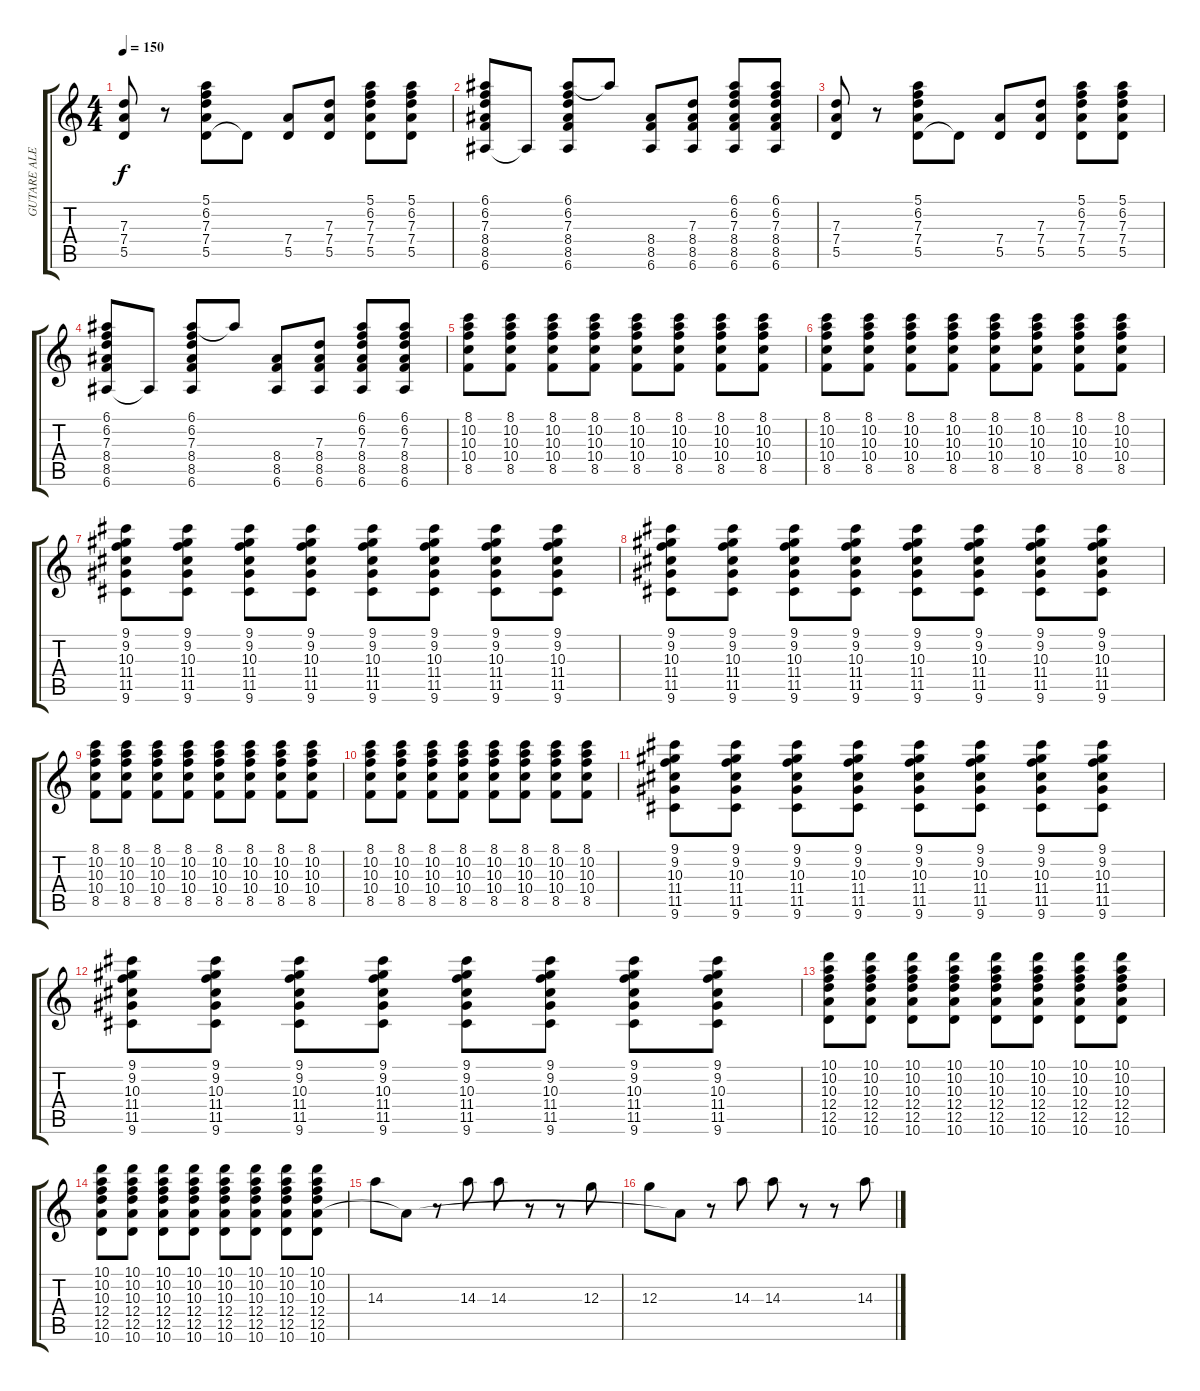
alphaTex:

\track ("GUTARE ALEX" "GUTARE ALE") {instrument electricguitarjazz}
\staff {score tabs}
\tuning (E4 B3 G3 D3 A2 E2) {hide}
\ts (4 4)
\tempo 150
\clef g2
\ks c
(7.3 7.4 5.5).8{dy f} r.8 (5.1 6.2 7.3 7.4 5.5).8 5.5{t}.8 (7.4 5.5).8 (7.3 7.4 5.5).8 (5.1 6.2 7.3 7.4 5.5).8 (5.1 6.2 7.3 7.4 5.5).8 |
(6.1 6.2 7.3 8.4 8.5 6.6).8 6.6{t}.8 (6.1 6.2 7.3 8.4 8.5 6.6).8 6.1{t}.8 (8.4 8.5 6.6).8 (7.3 8.4 8.5 6.6).8 (6.1 6.2 7.3 8.4 8.5 6.6).8 (6.1 6.2 7.3 8.4 8.5 6.6).8 |
(7.3 7.4 5.5).8 r.8 (5.1 6.2 7.3 7.4 5.5).8 5.5{t}.8 (7.4 5.5).8 (7.3 7.4 5.5).8 (5.1 6.2 7.3 7.4 5.5).8 (5.1 6.2 7.3 7.4 5.5).8 |
(6.1 6.2 7.3 8.4 8.5 6.6).8 6.6{t}.8 (6.1 6.2 7.3 8.4 8.5 6.6).8 6.1{t}.8 (8.4 8.5 6.6).8 (7.3 8.4 8.5 6.6).8 (6.1 6.2 7.3 8.4 8.5 6.6).8 (6.1 6.2 7.3 8.4 8.5 6.6).8 |
(8.1 10.2 10.3 10.4 8.5).8 (8.1 10.2 10.3 10.4 8.5).8 (8.1 10.2 10.3 10.4 8.5).8 (8.1 10.2 10.3 10.4 8.5).8 (8.1 10.2 10.3 10.4 8.5).8 (8.1 10.2 10.3 10.4 8.5).8 (8.1 10.2 10.3 10.4 8.5).8 (8.1 10.2 10.3 10.4 8.5).8 |
(8.1 10.2 10.3 10.4 8.5).8 (8.1 10.2 10.3 10.4 8.5).8 (8.1 10.2 10.3 10.4 8.5).8 (8.1 10.2 10.3 10.4 8.5).8 (8.1 10.2 10.3 10.4 8.5).8 (8.1 10.2 10.3 10.4 8.5).8 (8.1 10.2 10.3 10.4 8.5).8 (8.1 10.2 10.3 10.4 8.5).8 |
(9.1 9.2 10.3 11.4 11.5 9.6).8 (9.1 9.2 10.3 11.4 11.5 9.6).8 (9.1 9.2 10.3 11.4 11.5 9.6).8 (9.1 9.2 10.3 11.4 11.5 9.6).8 (9.1 9.2 10.3 11.4 11.5 9.6).8 (9.1 9.2 10.3 11.4 11.5 9.6).8 (9.1 9.2 10.3 11.4 11.5 9.6).8 (9.1 9.2 10.3 11.4 11.5 9.6).8 |
(9.1 9.2 10.3 11.4 11.5 9.6).8 (9.1 9.2 10.3 11.4 11.5 9.6).8 (9.1 9.2 10.3 11.4 11.5 9.6).8 (9.1 9.2 10.3 11.4 11.5 9.6).8 (9.1 9.2 10.3 11.4 11.5 9.6).8 (9.1 9.2 10.3 11.4 11.5 9.6).8 (9.1 9.2 10.3 11.4 11.5 9.6).8 (9.1 9.2 10.3 11.4 11.5 9.6).8 |
(8.1 10.2 10.3 10.4 8.5).8 (8.1 10.2 10.3 10.4 8.5).8 (8.1 10.2 10.3 10.4 8.5).8 (8.1 10.2 10.3 10.4 8.5).8 (8.1 10.2 10.3 10.4 8.5).8 (8.1 10.2 10.3 10.4 8.5).8 (8.1 10.2 10.3 10.4 8.5).8 (8.1 10.2 10.3 10.4 8.5).8 |
(8.1 10.2 10.3 10.4 8.5).8 (8.1 10.2 10.3 10.4 8.5).8 (8.1 10.2 10.3 10.4 8.5).8 (8.1 10.2 10.3 10.4 8.5).8 (8.1 10.2 10.3 10.4 8.5).8 (8.1 10.2 10.3 10.4 8.5).8 (8.1 10.2 10.3 10.4 8.5).8 (8.1 10.2 10.3 10.4 8.5).8 |
(9.1 9.2 10.3 11.4 11.5 9.6).8 (9.1 9.2 10.3 11.4 11.5 9.6).8 (9.1 9.2 10.3 11.4 11.5 9.6).8 (9.1 9.2 10.3 11.4 11.5 9.6).8 (9.1 9.2 10.3 11.4 11.5 9.6).8 (9.1 9.2 10.3 11.4 11.5 9.6).8 (9.1 9.2 10.3 11.4 11.5 9.6).8 (9.1 9.2 10.3 11.4 11.5 9.6).8 |
(9.1 9.2 10.3 11.4 11.5 9.6).8 (9.1 9.2 10.3 11.4 11.5 9.6).8 (9.1 9.2 10.3 11.4 11.5 9.6).8 (9.1 9.2 10.3 11.4 11.5 9.6).8 (9.1 9.2 10.3 11.4 11.5 9.6).8 (9.1 9.2 10.3 11.4 11.5 9.6).8 (9.1 9.2 10.3 11.4 11.5 9.6).8 (9.1 9.2 10.3 11.4 11.5 9.6).8 |
(10.1 10.2 10.3 12.4 12.5 10.6).8 (10.1 10.2 10.3 12.4 12.5 10.6).8 (10.1 10.2 10.3 12.4 12.5 10.6).8 (10.1 10.2 10.3 12.4 12.5 10.6).8 (10.1 10.2 10.3 12.4 12.5 10.6).8 (10.1 10.2 10.3 12.4 12.5 10.6).8 (10.1 10.2 10.3 12.4 12.5 10.6).8 (10.1 10.2 10.3 12.4 12.5 10.6).8 |
(10.1 10.2 10.3 12.4 12.5 10.6).8 (10.1 10.2 10.3 12.4 12.5 10.6).8 (10.1 10.2 10.3 12.4 12.5 10.6).8 (10.1 10.2 10.3 12.4 12.5 10.6).8 (10.1 10.2 10.3 12.4 12.5 10.6).8 (10.1 10.2 10.3 12.4 12.5 10.6).8 (10.1 10.2 10.3 12.4 12.5 10.6).8 (10.1 10.2 10.3 12.4 12.5 10.6).8 |
14.3.8 12.5{t}.8 r.8 14.3.8 14.3.8 r.8 r.8 12.3.8 |
12.3.8 12.5{t}.8 r.8 14.3.8 14.3.8 r.8 r.8 14.3.8
